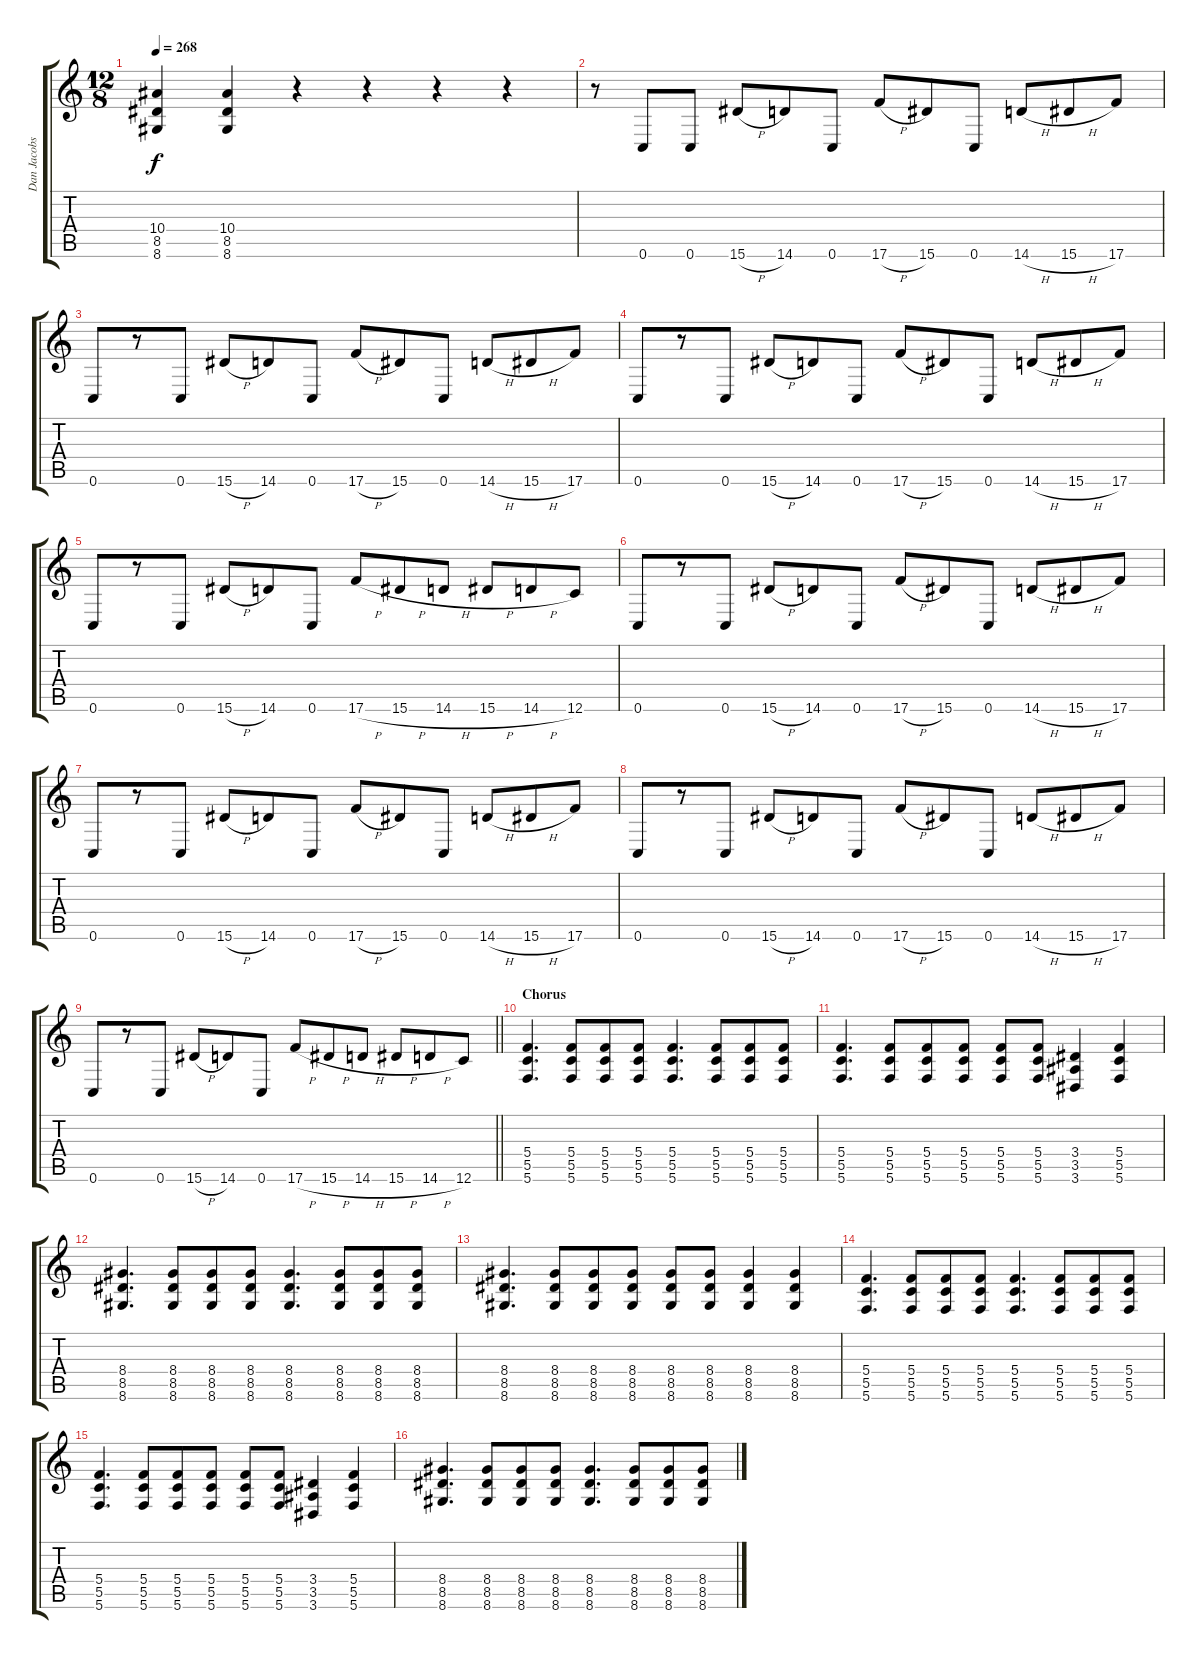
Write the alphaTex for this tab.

\track ("Dan Jacobs" "Dan Jacobs") {instrument distortionguitar}
\staff {score tabs}
\tuning (D4 A3 F3 C3 G2 C2) {hide}
\ts (12 8)
\tempo 268
\clef g2
\ks c
(10.4 8.5 8.6).4{dy f} (10.4 8.5 8.6).4 r.4 r.4 r.4 r.4 |
r.8 0.6.8 0.6.8 15.6{h}.8 14.6.8 0.6.8 17.6{h}.8 15.6.8 0.6.8 14.6{h}.8 15.6{h}.8 17.6.8 |
0.6.8 r.8 0.6.8 15.6{h}.8 14.6.8 0.6.8 17.6{h}.8 15.6.8 0.6.8 14.6{h}.8 15.6{h}.8 17.6.8 |
0.6.8 r.8 0.6.8 15.6{h}.8 14.6.8 0.6.8 17.6{h}.8 15.6.8 0.6.8 14.6{h}.8 15.6{h}.8 17.6.8 |
0.6.8 r.8 0.6.8 15.6{h}.8 14.6.8 0.6.8 17.6{h}.8 15.6{h}.8 14.6{h}.8 15.6{h}.8 14.6{h}.8 12.6.8 |
0.6.8 r.8 0.6.8 15.6{h}.8 14.6.8 0.6.8 17.6{h}.8 15.6.8 0.6.8 14.6{h}.8 15.6{h}.8 17.6.8 |
0.6.8 r.8 0.6.8 15.6{h}.8 14.6.8 0.6.8 17.6{h}.8 15.6.8 0.6.8 14.6{h}.8 15.6{h}.8 17.6.8 |
0.6.8 r.8 0.6.8 15.6{h}.8 14.6.8 0.6.8 17.6{h}.8 15.6.8 0.6.8 14.6{h}.8 15.6{h}.8 17.6.8 |
\barLineRight lightlight
0.6.8 r.8 0.6.8 15.6{h}.8 14.6.8 0.6.8 17.6{h}.8 15.6{h}.8 14.6{h}.8 15.6{h}.8 14.6{h}.8 12.6.8 |
\section ("" "Chorus")
(5.4 5.5 5.6).4{d} (5.4 5.5 5.6).8 (5.4 5.5 5.6).8 (5.4 5.5 5.6).8 (5.4 5.5 5.6).4{d} (5.4 5.5 5.6).8 (5.4 5.5 5.6).8 (5.4 5.5 5.6).8 |
(5.4 5.5 5.6).4{d} (5.4 5.5 5.6).8 (5.4 5.5 5.6).8 (5.4 5.5 5.6).8 (5.4 5.5 5.6).8 (5.4 5.5 5.6).8 (3.4 3.5 3.6).4 (5.4 5.5 5.6).4 |
(8.4 8.5 8.6).4{d} (8.4 8.5 8.6).8 (8.4 8.5 8.6).8 (8.4 8.5 8.6).8 (8.4 8.5 8.6).4{d} (8.4 8.5 8.6).8 (8.4 8.5 8.6).8 (8.4 8.5 8.6).8 |
(8.4 8.5 8.6).4{d} (8.4 8.5 8.6).8 (8.4 8.5 8.6).8 (8.4 8.5 8.6).8 (8.4 8.5 8.6).8 (8.4 8.5 8.6).8 (8.4 8.5 8.6).4 (8.4 8.5 8.6).4 |
(5.4 5.5 5.6).4{d} (5.4 5.5 5.6).8 (5.4 5.5 5.6).8 (5.4 5.5 5.6).8 (5.4 5.5 5.6).4{d} (5.4 5.5 5.6).8 (5.4 5.5 5.6).8 (5.4 5.5 5.6).8 |
(5.4 5.5 5.6).4{d} (5.4 5.5 5.6).8 (5.4 5.5 5.6).8 (5.4 5.5 5.6).8 (5.4 5.5 5.6).8 (5.4 5.5 5.6).8 (3.4 3.5 3.6).4 (5.4 5.5 5.6).4 |
(8.4 8.5 8.6).4{d} (8.4 8.5 8.6).8 (8.4 8.5 8.6).8 (8.4 8.5 8.6).8 (8.4 8.5 8.6).4{d} (8.4 8.5 8.6).8 (8.4 8.5 8.6).8 (8.4 8.5 8.6).8
